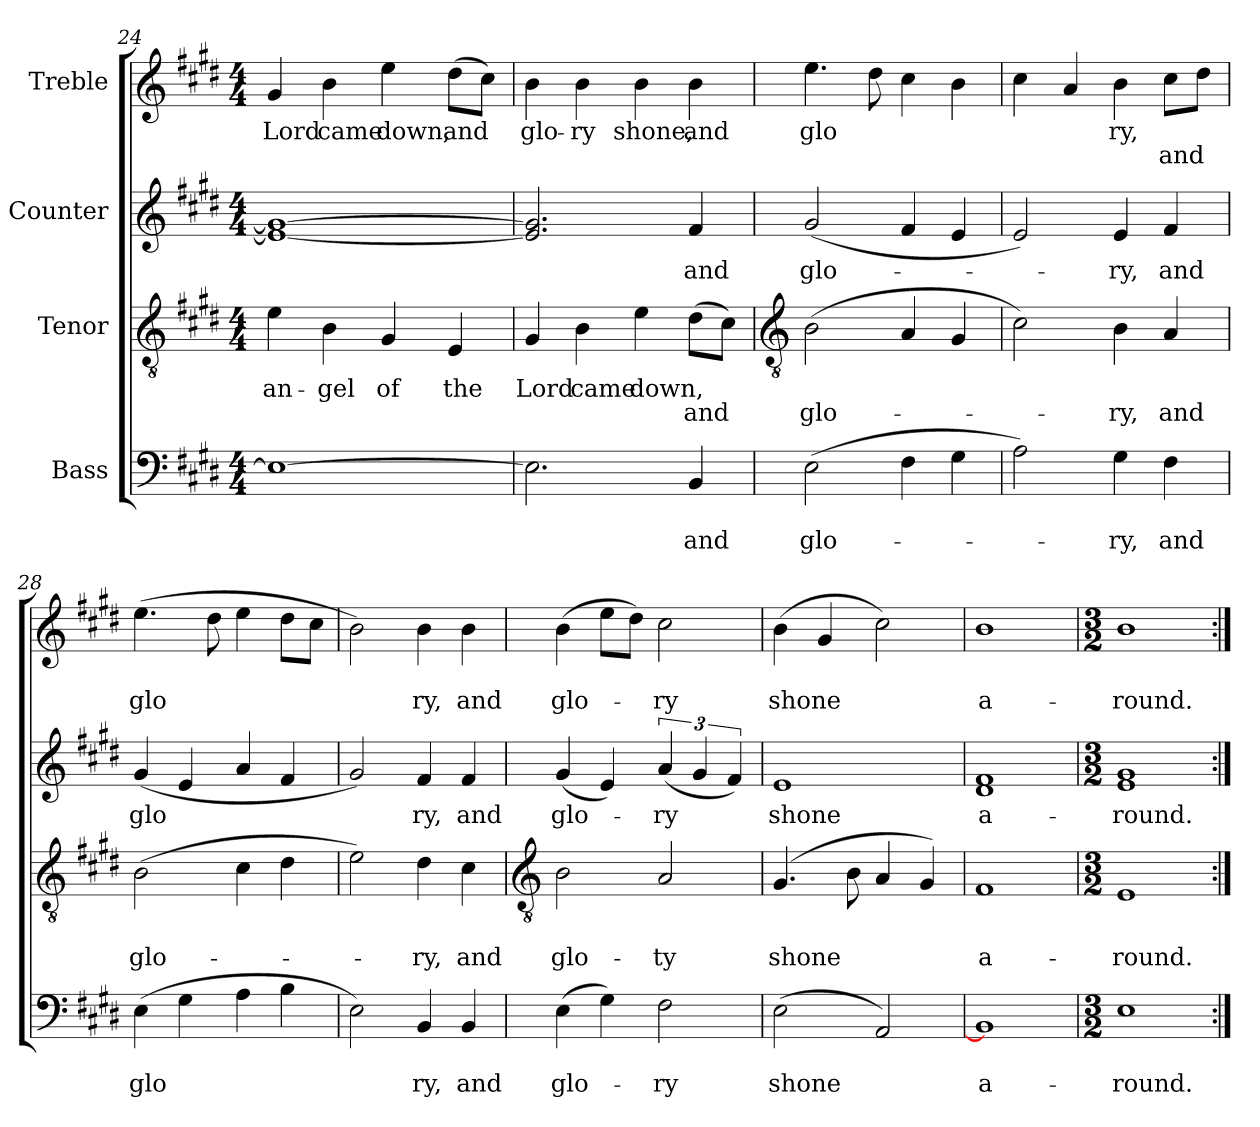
**kern	**text	**text	**kern	**text	**text	**kern	**text	**kern	**text	**text
*part4	*part4	*part4	*part3	*part3	*part3	*part2	*part2	*part1	*part1	*part1
*staff4	*staff4	*staff4	*staff3	*staff3	*staff3	*staff2	*staff2	*staff1	*staff1	*staff1
*I"Bass	*	*	*I"Tenor	*	*	*I"Counter	*	*I"Treble	*	*
*clefF4	*	*	*clefGv2	*	*	*clefG2	*	*clefG2	*	*
*k[f#c#g#d#]	*	*	*k[f#c#g#d#]	*	*	*k[f#c#g#d#]	*	*k[f#c#g#d#]	*	*
*E:	*	*	*E:	*	*	*E:	*	*E:	*	*
*M4/4	*	*	*M4/4	*	*	*M4/4	*	*M4/4	*	*
=24	=24	=24	=24	=24	=24	=24	=24	=24	=24	=24
!	!	!	!	!LO:LY:b	!	!	!	!	!LO:LY:b	!
1E_	.	.	4e	an-	.	1e_ 1g#_	.	4g#	Lord	.
!	!	!	!	!LO:LY:b	!	!	!	!	!LO:LY:b	!
.	.	.	4B	-gel	.	.	.	4b	came	.
!	!	!	!	!LO:LY:b	!	!	!	!	!LO:LY:b	!
.	.	.	4G#	of	.	.	.	4ee	down,	.
!	!	!	!	!LO:LY:b	!	!	!	!	!LO:LY:b	!
.	.	.	4E	the	.	.	.	(>8dd#L	and	.
.	.	.	.	.	.	.	.	8cc#J)	.	.
=25	=25	=25	=25	=25	=25	=25	=25	=25	=25	=25
!	!	!	!	!LO:LY:b	!	!	!	!	!LO:LY:b	!
2.E]	.	.	4G#	Lord	.	2.e] 2.g#]	.	4b	glo-	.
!	!	!	!	!LO:LY:b	!	!	!	!	!LO:LY:b	!
.	.	.	4B	came	.	.	.	4b	-ry	.
!	!	!	!	!LO:LY:b	!	!	!	!	!LO:LY:b	!
.	.	.	4e	down,	.	.	.	4b	shone,	.
!	!	!LO:LY:b	!	!	!LO:LY:b	!	!LO:LY:b	!	!LO:LY:b	!
4BB	.	and	(>8d#L	.	and	4f#	and	4b	and	.
.	.	.	8c#J)	.	.	.	.	.	.	.
!!LO:LB:g=z
=26	=26	=26	=26	=26	=26	=26	=26	=26	=26	=26
*	*	*	*clefGv2	*	*	*	*	*	*	*
!	!	!LO:LY:b	!	!	!LO:LY:b	!	!LO:LY:b	!	!LO:LY:b	!
(>2E	.	glo-	(>2B	.	glo-	(<2g#	glo-	4.ee	glo	.
.	.	.	.	.	.	.	.	8dd#	.	.
4F#	.	.	4A	.	.	4f#	.	4cc#	.	.
4G#	.	.	4G#	.	.	4e	.	4b	.	.
=27	=27	=27	=27	=27	=27	=27	=27	=27	=27	=27
2A)	.	.	2c#)	.	.	2e)	.	4cc#	.	.
.	.	.	.	.	.	.	.	4a	.	.
!	!	!LO:LY:b	!	!	!LO:LY:b	!	!LO:LY:b	!	!LO:LY:b	!
4G#	.	-ry,	4B	.	-ry,	4e	-ry,	4b	ry,	.
!	!	!LO:LY:b	!	!	!LO:LY:b	!	!LO:LY:b	!	!	!LO:LY:b
4F#	.	and	4A	.	and	4f#	and	8cc#L	.	and
.	.	.	.	.	.	.	.	8dd#J	.	.
=28	=28	=28	=28	=28	=28	=28	=28	=28	=28	=28
!	!	!LO:LY:b	!	!	!LO:LY:b	!	!LO:LY:b	!	!	!LO:LY:b
(>4E	.	glo	(>2B	.	glo-	(<4g#	glo	(>4.ee	.	glo
4G#	.	.	.	.	.	4e	.	.	.	.
.	.	.	.	.	.	.	.	8dd#	.	.
4A	.	.	4c#	.	.	4a	.	4ee	.	.
4B	.	.	4d#	.	.	4f#	.	8dd#L	.	.
.	.	.	.	.	.	.	.	8cc#J	.	.
=29	=29	=29	=29	=29	=29	=29	=29	=29	=29	=29
2E)	.	.	2e)	.	.	2g#)	.	2b)	.	.
!	!	!LO:LY:b	!	!	!LO:LY:b	!	!LO:LY:b	!	!	!LO:LY:b
4BB	.	ry,	4d#	.	-ry,	4f#	ry,	4b	.	ry,
!	!	!LO:LY:b	!	!	!LO:LY:b	!	!LO:LY:b	!	!	!LO:LY:b
4BB	.	and	4c#	.	and	4f#	and	4b	.	and
!!LO:LB:g=z
=30	=30	=30	=30	=30	=30	=30	=30	=30	=30	=30
*	*	*	*clefGv2	*	*	*	*	*	*	*
!	!	!LO:LY:b	!	!	!LO:LY:b	!	!LO:LY:b	!	!	!LO:LY:b
(>4E	.	glo-	2B	.	glo-	(<4g#	glo-	(>4b	.	glo-
4G#)	.	.	.	.	.	4e)	.	8eeL	.	.
.	.	.	.	.	.	.	.	8dd#J)	.	.
!	!	!LO:LY:b	!	!	!LO:LY:b	!	!LO:LY:b	!	!	!LO:LY:b
2F#	.	-ry	2A	.	-ty	(<6a	-ry	2cc#	.	-ry
.	.	.	.	.	.	6g#	.	.	.	.
.	.	.	.	.	.	6f#)	.	.	.	.
=31	=31	=31	=31	=31	=31	=31	=31	=31	=31	=31
!	!	!LO:LY:b	!	!	!LO:LY:b	!	!LO:LY:b	!	!	!LO:LY:b
(<2E	.	shone	(>4.G#	.	shone	1e	shone	(>4b	.	shone
.	.	.	.	.	.	.	.	4g#	.	.
.	.	.	8B	.	.	.	.	.	.	.
2AA)	.	.	4A	.	.	.	.	2cc#)	.	.
.	.	.	4G#)	.	.	.	.	.	.	.
=32	=32	=32	=32	=32	=32	=32	=32	=32	=32	=32
!	!	!LO:LY:b	!	!	!LO:LY:b	!	!LO:LY:b	!	!	!LO:LY:b
1BB]	.	a-	1F#	.	a-	1d# 1f#	a-	1b	.	a-
=33	=33	=33	=33	=33	=33	=33	=33	=33	=33	=33
*M3/2	*	*	*M3/2	*	*	*M3/2	*	*M3/2	*	*
!	!	!LO:LY:b	!	!	!LO:LY:b	!	!LO:LY:b	!	!	!LO:LY:b
1E	.	-round.	1E	.	-round.	1e 1g#	-round.	1b	.	-round.
=:|!	=:|!	=:|!	=:|!	=:|!	=:|!	=:|!	=:|!	=:|!	=:|!	=:|!
*-	*-	*-	*-	*-	*-	*-	*-	*-	*-	*-
